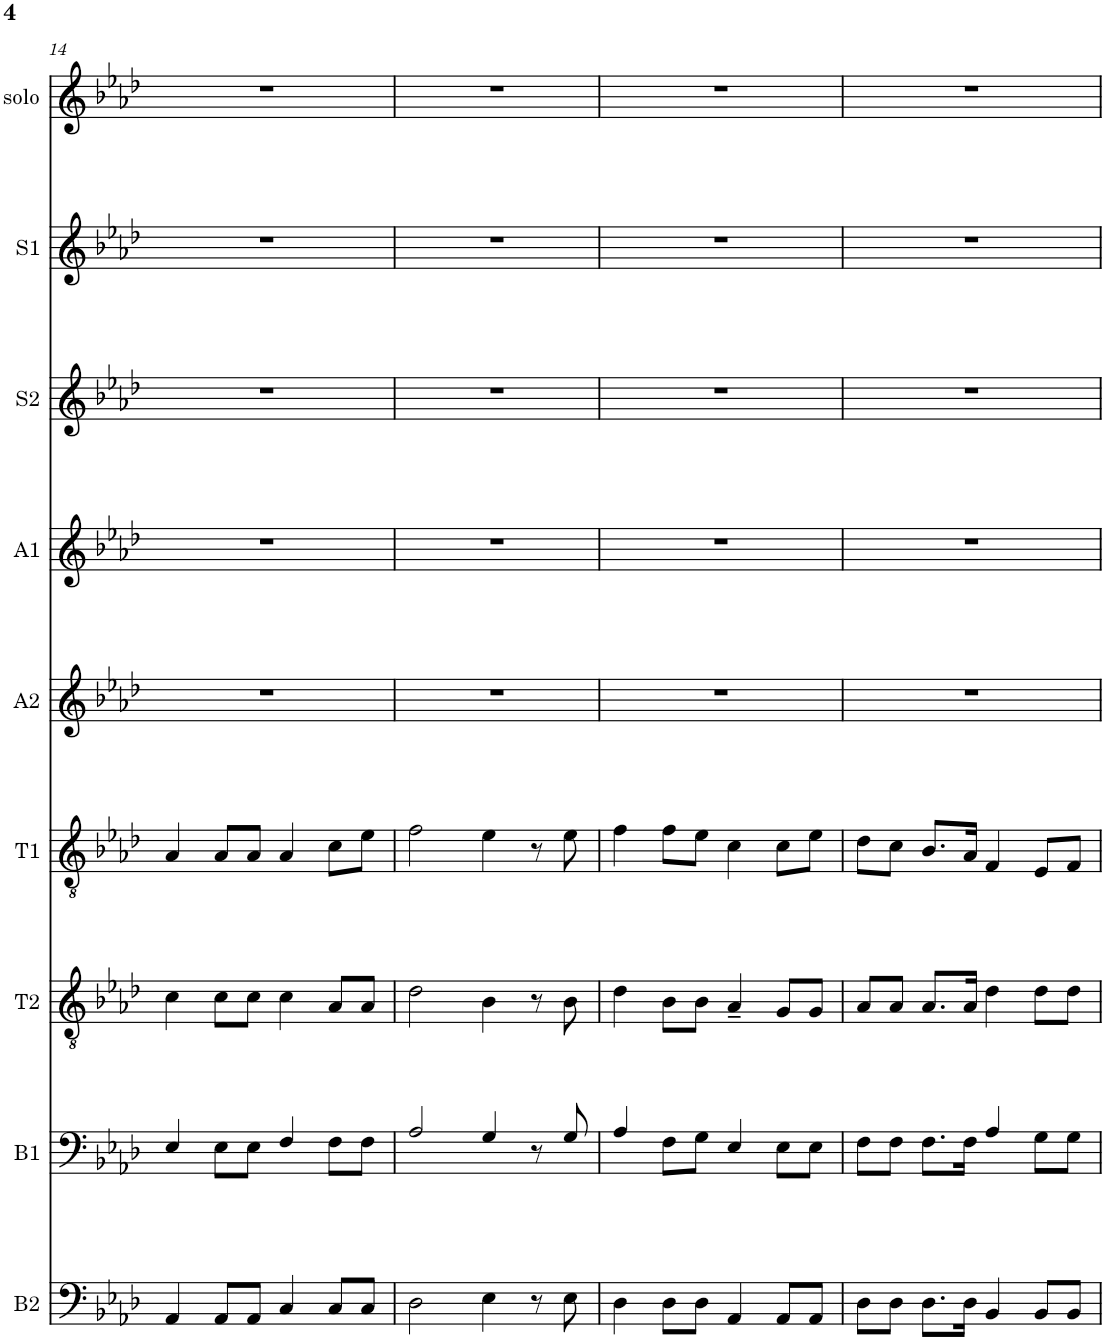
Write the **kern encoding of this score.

**kern	**kern	**kern	**kern	**kern	**kern	**kern	**kern	**kern
*part9	*part8	*part7	*part6	*part5	*part4	*part3	*part2	*part1
*staff9	*staff8	*staff7	*staff6	*staff5	*staff4	*staff3	*staff2	*staff1
*I"B2	*I"B1	*I"T2	*I"T1	*I"A2	*I"A1	*I"S2	*I"S1	*I"solo
*I'B2	*I'B1	*I'T2	*I'T1	*I'A2	*I'A1	*I'S2	*I'S1	*I'solo
!!LO:PB:g=z
*clefF4	*clefF4	*clefGv2	*clefGv2	*clefG2	*clefG2	*clefG2	*clefG2	*clefG2
*k[b-e-a-d-]	*k[b-e-a-d-]	*k[b-e-a-d-]	*k[b-e-a-d-]	*k[b-e-a-d-]	*k[b-e-a-d-]	*k[b-e-a-d-]	*k[b-e-a-d-]	*k[b-e-a-d-]
*M4/4	*M4/4	*M4/4	*M4/4	*M4/4	*M4/4	*M4/4	*M4/4	*M4/4
=14	=14	=14	=14	=14	=14	=14	=14	=14
4AA-/	4E-/	4c\	4A-/	1r	1r	1r	1r	1r
8AA-/L	8E-\L	8c\L	8A-/L	.	.	.	.	.
8AA-/J	8E-\J	8c\J	8A-/J	.	.	.	.	.
4C/	4F/	4c\	4A-/	.	.	.	.	.
8C/L	8F\L	8A-/L	8c\L	.	.	.	.	.
8C/J	8F\J	8A-/J	8e-\J	.	.	.	.	.
=15	=15	=15	=15	=15	=15	=15	=15	=15
2D-\	2A-/	2d-\	2f\	1r	1r	1r	1r	1r
4E-\	4G/	4B-\	4e-\	.	.	.	.	.
8r	8r	8r	8r	.	.	.	.	.
8E-\	8G/	8B-\	8e-\	.	.	.	.	.
=16	=16	=16	=16	=16	=16	=16	=16	=16
4D-\	4A-/	4d-\	4f\	1r	1r	1r	1r	1r
8D-\L	8F\L	8B-\L	8f\L	.	.	.	.	.
8D-\J	8G\J	8B-\J	8e-\J	.	.	.	.	.
4AA-/	4E-/	4A-~</	4c\	.	.	.	.	.
8AA-/L	8E-\L	8G/L	8c\L	.	.	.	.	.
8AA-/J	8E-\J	8G/J	8e-\J	.	.	.	.	.
=17	=17	=17	=17	=17	=17	=17	=17	=17
8D-\L	8F\L	8A-/L	8d-\L	1r	1r	1r	1r	1r
8D-\J	8F\J	8A-/J	8c\J	.	.	.	.	.
8.D-\L	8.F\L	8.A-/L	8.B-/L	.	.	.	.	.
16D-\Jk	16F\Jk	16A-/Jk	16A-/Jk	.	.	.	.	.
4BB-/	4A-/	4d-\	4F/	.	.	.	.	.
8BB-/L	8G\L	8d-\L	8E-/L	.	.	.	.	.
8BB-/J	8G\J	8d-\J	8F/J	.	.	.	.	.
=	=	=	=	=	=	=	=	=
*-	*-	*-	*-	*-	*-	*-	*-	*-
